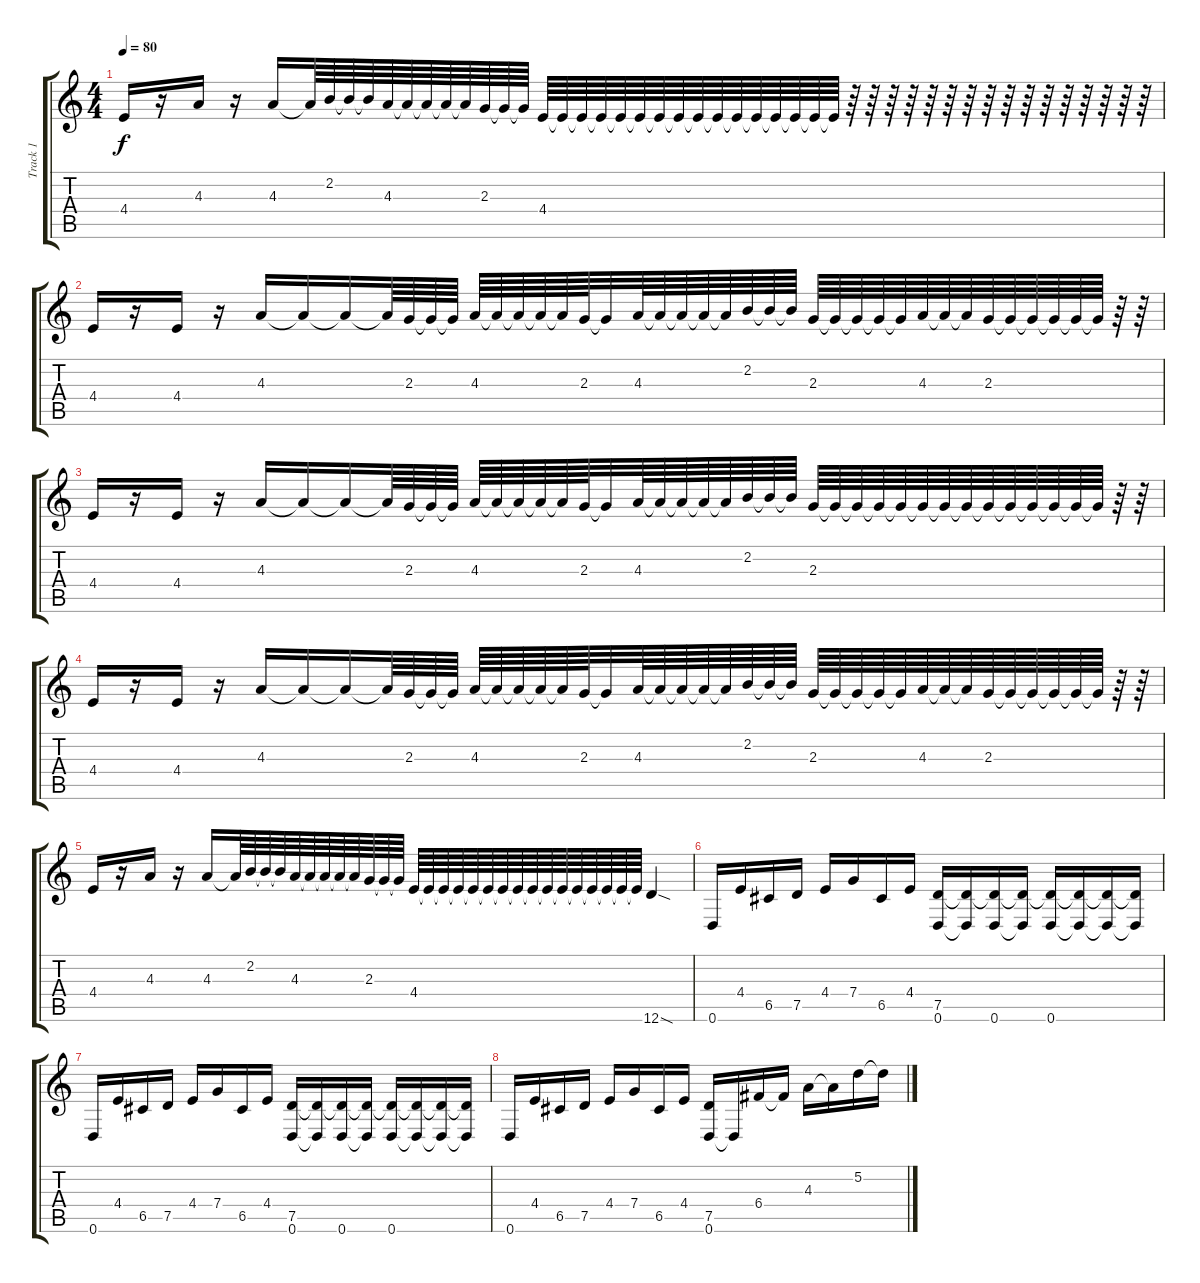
\track ("Track 1" "Track 1") {instrument electricguitarmuted}
\staff {score tabs}
\tuning (D4 A3 F3 C3 G2 D2) {hide}
\ts (4 4)
\tempo 80
\clef g2
\ks c
4.4.16{dy f} r.16 4.3.16 r.16 4.3.16 4.3{t}.64 2.2.64 2.2{t}.64 2.2{t}.64 4.3.64 4.3{t}.64 4.3{t}.64 4.3{t}.64 4.3{t}.64 2.3.64 2.3{t}.64 2.3{t}.64 4.4.64 4.4{t}.64 4.4{t}.64 4.4{t}.64 4.4{t}.64 4.4{t}.64 4.4{t}.64 4.4{t}.64 4.4{t}.64 4.4{t}.64 4.4{t}.64 4.4{t}.64 4.4{t}.64 4.4{t}.64 4.4{t}.64 4.4{t}.64 r.64 r.64 r.64 r.64 r.64 r.64 r.64 r.64 r.64 r.64 r.64 r.64 r.64 r.64 r.64 r.64 |
4.4.16{instrument distortionguitar} r.16 4.4.16 r.16 4.3.16 4.3{t}.16 4.3{t}.16 4.3{t}.64 2.3.64 2.3{t}.64 2.3{t}.64 4.3.64 4.3{t}.64 4.3{t}.64 4.3{t}.64 4.3{t}.64 2.3.64 2.3{t}.32 4.3.64 4.3{t}.64 4.3{t}.64 4.3{t}.64 4.3{t}.64 2.2.64 2.2{t}.64 2.2{t}.64 2.3.64 2.3{t}.64 2.3{t}.64 2.3{t}.64 2.3{t}.64 4.3.64 4.3{t}.64 4.3{t}.64 2.3.64 2.3{t}.64 2.3{t}.64 2.3{t}.64 2.3{t}.64 2.3{t}.64 r.64 r.64 |
4.4.16 r.16 4.4.16 r.16 4.3.16 4.3{t}.16 4.3{t}.16 4.3{t}.64 2.3.64 2.3{t}.64 2.3{t}.64 4.3.64 4.3{t}.64 4.3{t}.64 4.3{t}.64 4.3{t}.64 2.3.64 2.3{t}.32 4.3.64 4.3{t}.64 4.3{t}.64 4.3{t}.64 4.3{t}.64 2.2.64 2.2{t}.64 2.2{t}.64 2.3.64 2.3{t}.64 2.3{t}.64 2.3{t}.64 2.3{t}.64 2.3{t}.64 2.3{t}.64 2.3{t}.64 2.3{t}.64 2.3{t}.64 2.3{t}.64 2.3{t}.64 2.3{t}.64 2.3{t}.64 r.64 r.64 |
4.4.16 r.16 4.4.16 r.16 4.3.16 4.3{t}.16 4.3{t}.16 4.3{t}.64 2.3.64 2.3{t}.64 2.3{t}.64 4.3.64 4.3{t}.64 4.3{t}.64 4.3{t}.64 4.3{t}.64 2.3.64 2.3{t}.32 4.3.64 4.3{t}.64 4.3{t}.64 4.3{t}.64 4.3{t}.64 2.2.64 2.2{t}.64 2.2{t}.64 2.3.64 2.3{t}.64 2.3{t}.64 2.3{t}.64 2.3{t}.64 4.3.64 4.3{t}.64 4.3{t}.64 2.3.64 2.3{t}.64 2.3{t}.64 2.3{t}.64 2.3{t}.64 2.3{t}.64 r.64 r.64 |
4.4.16 r.16 4.3.16 r.16 4.3.16 4.3{t}.64 2.2.64 2.2{t}.64 2.2{t}.64 4.3.64 4.3{t}.64 4.3{t}.64 4.3{t}.64 4.3{t}.64 2.3.64 2.3{t}.64 2.3{t}.64 4.4.64 4.4{t}.64 4.4{t}.64 4.4{t}.64 4.4{t}.64 4.4{t}.64 4.4{t}.64 4.4{t}.64 4.4{t}.64 4.4{t}.64 4.4{t}.64 4.4{t}.64 4.4{t}.64 4.4{t}.64 4.4{t}.64 4.4{t}.64 12.6{sod}.4 |
0.6.16 4.4.16 6.5.16 7.5.16 4.4.16 7.4.16 6.5.16 4.4.16 (7.5 0.6).16 (7.5{t} 0.6{t}).16 (7.5{t} 0.6).16 (7.5{t} 0.6{t}).16 (7.5{t} 0.6).16 (7.5{t} 0.6{t}).16 (7.5{t} 0.6{t}).16 (7.5{t} 0.6{t}).16 |
0.6.16 4.4.16 6.5.16 7.5.16 4.4.16 7.4.16 6.5.16 4.4.16 (7.5 0.6).16 (7.5{t} 0.6{t}).16 (7.5{t} 0.6).16 (7.5{t} 0.6{t}).16 (7.5{t} 0.6).16 (7.5{t} 0.6{t}).16 (7.5{t} 0.6{t}).16 (7.5{t} 0.6{t}).16 |
0.6.16 4.4.16 6.5.16 7.5.16 4.4.16 7.4.16 6.5.16 4.4.16 (7.5 0.6).16 0.6{t}.16 6.4.16 6.4{t}.16 4.3.16 4.3{t}.16 5.2.16 5.2{t}.16
